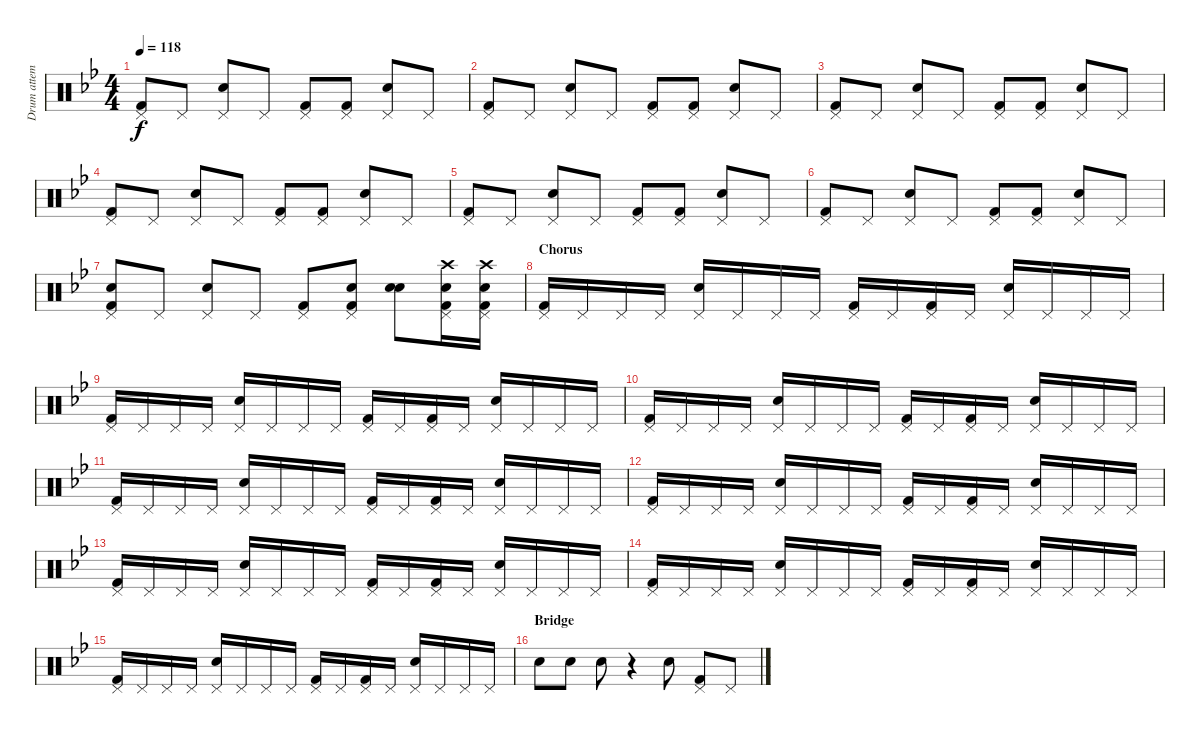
\track ("Drum attempt" "Drum attem") {instrument percussion}
\staff {score}
\articulation defaults
\ts (4 4)
\tempo 118
\clef neutral
\ks bb
("Pedal Hi-Hat (hit)" "Kick (hit) 2").8{dy f} "Pedal Hi-Hat (hit)".8 ("Pedal Hi-Hat (hit)" "Electric Snare (hit)").8 "Pedal Hi-Hat (hit)".8 ("Pedal Hi-Hat (hit)" "Kick (hit) 2").8 ("Pedal Hi-Hat (hit)" "Kick (hit) 2").8 ("Pedal Hi-Hat (hit)" "Electric Snare (hit)").8 "Pedal Hi-Hat (hit)".8 |
("Pedal Hi-Hat (hit)" "Kick (hit) 2").8 "Pedal Hi-Hat (hit)".8 ("Pedal Hi-Hat (hit)" "Electric Snare (hit)").8 "Pedal Hi-Hat (hit)".8 ("Pedal Hi-Hat (hit)" "Kick (hit) 2").8 ("Pedal Hi-Hat (hit)" "Kick (hit) 2").8 ("Pedal Hi-Hat (hit)" "Electric Snare (hit)").8 "Pedal Hi-Hat (hit)".8 |
("Pedal Hi-Hat (hit)" "Kick (hit) 2").8 "Pedal Hi-Hat (hit)".8 ("Pedal Hi-Hat (hit)" "Electric Snare (hit)").8 "Pedal Hi-Hat (hit)".8 ("Pedal Hi-Hat (hit)" "Kick (hit) 2").8 ("Pedal Hi-Hat (hit)" "Kick (hit) 2").8 ("Pedal Hi-Hat (hit)" "Electric Snare (hit)").8 "Pedal Hi-Hat (hit)".8 |
("Pedal Hi-Hat (hit)" "Kick (hit) 2").8 "Pedal Hi-Hat (hit)".8 ("Pedal Hi-Hat (hit)" "Electric Snare (hit)").8 "Pedal Hi-Hat (hit)".8 ("Pedal Hi-Hat (hit)" "Kick (hit) 2").8 ("Pedal Hi-Hat (hit)" "Kick (hit) 2").8 ("Pedal Hi-Hat (hit)" "Electric Snare (hit)").8 "Pedal Hi-Hat (hit)".8 |
("Pedal Hi-Hat (hit)" "Kick (hit) 2").8 "Pedal Hi-Hat (hit)".8 ("Pedal Hi-Hat (hit)" "Electric Snare (hit)").8 "Pedal Hi-Hat (hit)".8 ("Pedal Hi-Hat (hit)" "Kick (hit) 2").8 ("Pedal Hi-Hat (hit)" "Kick (hit) 2").8 ("Pedal Hi-Hat (hit)" "Electric Snare (hit)").8 "Pedal Hi-Hat (hit)".8 |
("Pedal Hi-Hat (hit)" "Kick (hit) 2").8 "Pedal Hi-Hat (hit)".8 ("Pedal Hi-Hat (hit)" "Electric Snare (hit)").8 "Pedal Hi-Hat (hit)".8 ("Pedal Hi-Hat (hit)" "Kick (hit) 2").8 ("Pedal Hi-Hat (hit)" "Kick (hit) 2").8 ("Pedal Hi-Hat (hit)" "Electric Snare (hit)").8 "Pedal Hi-Hat (hit)".8 |
("Pedal Hi-Hat (hit)" "Electric Snare (hit)" "Kick (hit) 2").8 "Pedal Hi-Hat (hit)".8 ("Pedal Hi-Hat (hit)" "Electric Snare (hit)").8 "Pedal Hi-Hat (hit)".8 ("Pedal Hi-Hat (hit)" "Kick (hit) 2").8 ("Pedal Hi-Hat (hit)" "Electric Snare (hit)" "Kick (hit) 2").8 ("Snare (hit)" "Electric Snare (hit)").8 ("Pedal Hi-Hat (hit)" "Crash high (hit)" "Electric Snare (hit)" "Kick (hit) 2").16 ("Pedal Hi-Hat (hit)" "Crash high (hit)" "Electric Snare (hit)" "Kick (hit) 2").16 |
\section ("" "Chorus")
("Pedal Hi-Hat (hit)" "Kick (hit) 2").16 "Pedal Hi-Hat (hit)".16 "Pedal Hi-Hat (hit)".16 "Pedal Hi-Hat (hit)".16 ("Pedal Hi-Hat (hit)" "Electric Snare (hit)").16 "Pedal Hi-Hat (hit)".16 "Pedal Hi-Hat (hit)".16 "Pedal Hi-Hat (hit)".16 ("Pedal Hi-Hat (hit)" "Kick (hit) 2").16 "Pedal Hi-Hat (hit)".16 ("Pedal Hi-Hat (hit)" "Kick (hit) 2").16 "Pedal Hi-Hat (hit)".16 ("Pedal Hi-Hat (hit)" "Electric Snare (hit)").16 "Pedal Hi-Hat (hit)".16 "Pedal Hi-Hat (hit)".16 "Pedal Hi-Hat (hit)".16 |
("Pedal Hi-Hat (hit)" "Kick (hit) 2").16 "Pedal Hi-Hat (hit)".16 "Pedal Hi-Hat (hit)".16 "Pedal Hi-Hat (hit)".16 ("Pedal Hi-Hat (hit)" "Electric Snare (hit)").16 "Pedal Hi-Hat (hit)".16 "Pedal Hi-Hat (hit)".16 "Pedal Hi-Hat (hit)".16 ("Pedal Hi-Hat (hit)" "Kick (hit) 2").16 "Pedal Hi-Hat (hit)".16 ("Pedal Hi-Hat (hit)" "Kick (hit) 2").16 "Pedal Hi-Hat (hit)".16 ("Pedal Hi-Hat (hit)" "Electric Snare (hit)").16 "Pedal Hi-Hat (hit)".16 "Pedal Hi-Hat (hit)".16 "Pedal Hi-Hat (hit)".16 |
("Pedal Hi-Hat (hit)" "Kick (hit) 2").16 "Pedal Hi-Hat (hit)".16 "Pedal Hi-Hat (hit)".16 "Pedal Hi-Hat (hit)".16 ("Pedal Hi-Hat (hit)" "Electric Snare (hit)").16 "Pedal Hi-Hat (hit)".16 "Pedal Hi-Hat (hit)".16 "Pedal Hi-Hat (hit)".16 ("Pedal Hi-Hat (hit)" "Kick (hit) 2").16 "Pedal Hi-Hat (hit)".16 ("Pedal Hi-Hat (hit)" "Kick (hit) 2").16 "Pedal Hi-Hat (hit)".16 ("Pedal Hi-Hat (hit)" "Electric Snare (hit)").16 "Pedal Hi-Hat (hit)".16 "Pedal Hi-Hat (hit)".16 "Pedal Hi-Hat (hit)".16 |
("Pedal Hi-Hat (hit)" "Kick (hit) 2").16 "Pedal Hi-Hat (hit)".16 "Pedal Hi-Hat (hit)".16 "Pedal Hi-Hat (hit)".16 ("Pedal Hi-Hat (hit)" "Electric Snare (hit)").16 "Pedal Hi-Hat (hit)".16 "Pedal Hi-Hat (hit)".16 "Pedal Hi-Hat (hit)".16 ("Pedal Hi-Hat (hit)" "Kick (hit) 2").16 "Pedal Hi-Hat (hit)".16 ("Pedal Hi-Hat (hit)" "Kick (hit) 2").16 "Pedal Hi-Hat (hit)".16 ("Pedal Hi-Hat (hit)" "Electric Snare (hit)").16 "Pedal Hi-Hat (hit)".16 "Pedal Hi-Hat (hit)".16 "Pedal Hi-Hat (hit)".16 |
("Pedal Hi-Hat (hit)" "Kick (hit) 2").16 "Pedal Hi-Hat (hit)".16 "Pedal Hi-Hat (hit)".16 "Pedal Hi-Hat (hit)".16 ("Pedal Hi-Hat (hit)" "Electric Snare (hit)").16 "Pedal Hi-Hat (hit)".16 "Pedal Hi-Hat (hit)".16 "Pedal Hi-Hat (hit)".16 ("Pedal Hi-Hat (hit)" "Kick (hit) 2").16 "Pedal Hi-Hat (hit)".16 ("Pedal Hi-Hat (hit)" "Kick (hit) 2").16 "Pedal Hi-Hat (hit)".16 ("Pedal Hi-Hat (hit)" "Electric Snare (hit)").16 "Pedal Hi-Hat (hit)".16 "Pedal Hi-Hat (hit)".16 "Pedal Hi-Hat (hit)".16 |
("Pedal Hi-Hat (hit)" "Kick (hit) 2").16 "Pedal Hi-Hat (hit)".16 "Pedal Hi-Hat (hit)".16 "Pedal Hi-Hat (hit)".16 ("Pedal Hi-Hat (hit)" "Electric Snare (hit)").16 "Pedal Hi-Hat (hit)".16 "Pedal Hi-Hat (hit)".16 "Pedal Hi-Hat (hit)".16 ("Pedal Hi-Hat (hit)" "Kick (hit) 2").16 "Pedal Hi-Hat (hit)".16 ("Pedal Hi-Hat (hit)" "Kick (hit) 2").16 "Pedal Hi-Hat (hit)".16 ("Pedal Hi-Hat (hit)" "Electric Snare (hit)").16 "Pedal Hi-Hat (hit)".16 "Pedal Hi-Hat (hit)".16 "Pedal Hi-Hat (hit)".16 |
("Pedal Hi-Hat (hit)" "Kick (hit) 2").16 "Pedal Hi-Hat (hit)".16 "Pedal Hi-Hat (hit)".16 "Pedal Hi-Hat (hit)".16 ("Pedal Hi-Hat (hit)" "Electric Snare (hit)").16 "Pedal Hi-Hat (hit)".16 "Pedal Hi-Hat (hit)".16 "Pedal Hi-Hat (hit)".16 ("Pedal Hi-Hat (hit)" "Kick (hit) 2").16 "Pedal Hi-Hat (hit)".16 ("Pedal Hi-Hat (hit)" "Kick (hit) 2").16 "Pedal Hi-Hat (hit)".16 ("Pedal Hi-Hat (hit)" "Electric Snare (hit)").16 "Pedal Hi-Hat (hit)".16 "Pedal Hi-Hat (hit)".16 "Pedal Hi-Hat (hit)".16 |
("Pedal Hi-Hat (hit)" "Kick (hit) 2").16 "Pedal Hi-Hat (hit)".16 "Pedal Hi-Hat (hit)".16 "Pedal Hi-Hat (hit)".16 ("Pedal Hi-Hat (hit)" "Electric Snare (hit)").16 "Pedal Hi-Hat (hit)".16 "Pedal Hi-Hat (hit)".16 "Pedal Hi-Hat (hit)".16 ("Pedal Hi-Hat (hit)" "Kick (hit) 2").16 "Pedal Hi-Hat (hit)".16 ("Pedal Hi-Hat (hit)" "Kick (hit) 2").16 "Pedal Hi-Hat (hit)".16 ("Pedal Hi-Hat (hit)" "Electric Snare (hit)").16 "Pedal Hi-Hat (hit)".16 "Pedal Hi-Hat (hit)".16 "Pedal Hi-Hat (hit)".16 |
\section ("" "Bridge")
"Electric Snare (hit)".8 "Electric Snare (hit)".8 "Electric Snare (hit)".8 r.4 "Electric Snare (hit)".8 ("Pedal Hi-Hat (hit)" "Kick (hit) 2").8 "Pedal Hi-Hat (hit)".8
